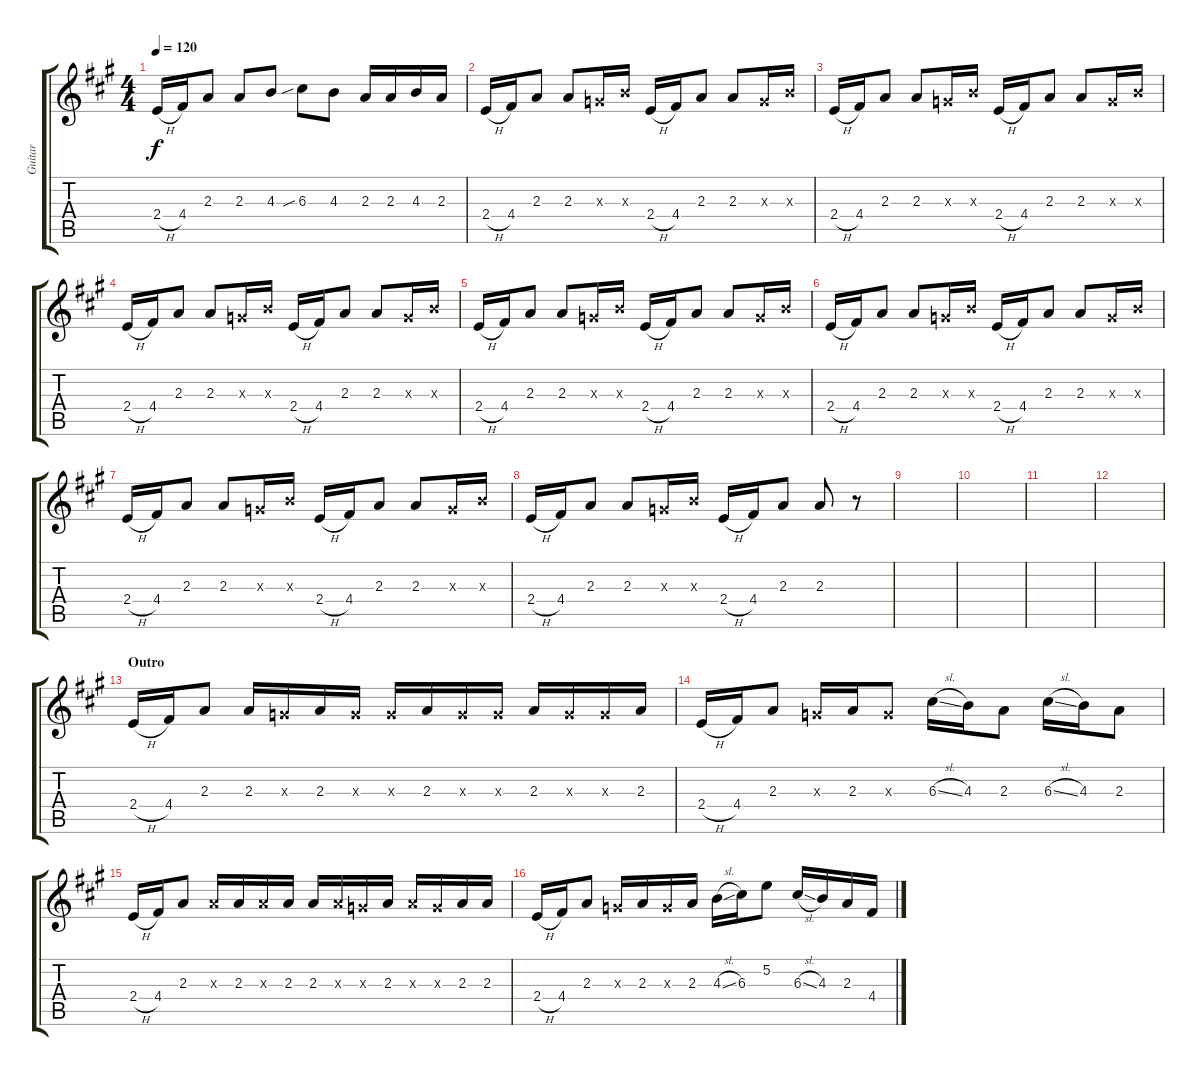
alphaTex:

\track ("Guitar" "Guitar") {instrument electricguitarjazz}
\staff {score tabs}
\tuning (E4 B3 G3 D3 A2 E2) {hide}
\ts (4 4)
\tempo 120
\clef g2
\ks a
2.4{h}.16{dy f} 4.4.16 2.3.8 2.3.8 4.3.8 6.3{sib}.8 4.3.8 2.3.16 2.3.16 4.3.16 2.3.16 |
2.4{h}.16 4.4.16 2.3.8 2.3.8 0.3{x}.16 4.3{x}.16 2.4{h}.16 4.4.16 2.3.8 2.3.8 0.3{x}.16 4.3{x}.16 |
2.4{h}.16 4.4.16 2.3.8 2.3.8 0.3{x}.16 4.3{x}.16 2.4{h}.16 4.4.16 2.3.8 2.3.8 0.3{x}.16 4.3{x}.16 |
2.4{h}.16 4.4.16 2.3.8 2.3.8 0.3{x}.16 4.3{x}.16 2.4{h}.16 4.4.16 2.3.8 2.3.8 0.3{x}.16 4.3{x}.16 |
2.4{h}.16 4.4.16 2.3.8 2.3.8 0.3{x}.16 4.3{x}.16 2.4{h}.16 4.4.16 2.3.8 2.3.8 0.3{x}.16 4.3{x}.16 |
2.4{h}.16 4.4.16 2.3.8 2.3.8 0.3{x}.16 4.3{x}.16 2.4{h}.16 4.4.16 2.3.8 2.3.8 0.3{x}.16 4.3{x}.16 |
2.4{h}.16 4.4.16 2.3.8 2.3.8 0.3{x}.16 4.3{x}.16 2.4{h}.16 4.4.16 2.3.8 2.3.8 0.3{x}.16 4.3{x}.16 |
2.4{h}.16 4.4.16 2.3.8 2.3.8 0.3{x}.16 4.3{x}.16 2.4{h}.16 4.4.16 2.3.8 2.3.8 r.8 |
|
|
|
|
\section ("" "Outro")
2.4{h}.16 4.4.16 2.3.8 2.3.16 0.3{x}.16 2.3.16 0.3{x}.16 0.3{x}.16 2.3.16 0.3{x}.16 0.3{x}.16 2.3.16 0.3{x}.16 0.3{x}.16 2.3.16 |
2.4{h}.16 4.4.16 2.3.8 0.3{x}.16 2.3.16 0.3{x}.8 6.3{sl}.16 4.3.16 2.3.8 6.3{sl}.16 4.3.16 2.3.8 |
2.4{h}.16 4.4.16 2.3.8 2.3{x}.16 2.3.16 2.3{x}.16 2.3.16 2.3.16 2.3{x}.16 0.3{x}.16 2.3.16 2.3{x}.16 0.3{x}.16 2.3.16 2.3.16 |
2.4{h}.16 4.4.16 2.3.8 0.3{x}.16 2.3.16 0.3{x}.16 2.3.16 4.3{sl}.16 6.3.16 5.2.8 6.3{sl}.16 4.3.16 2.3.16 4.4.16
